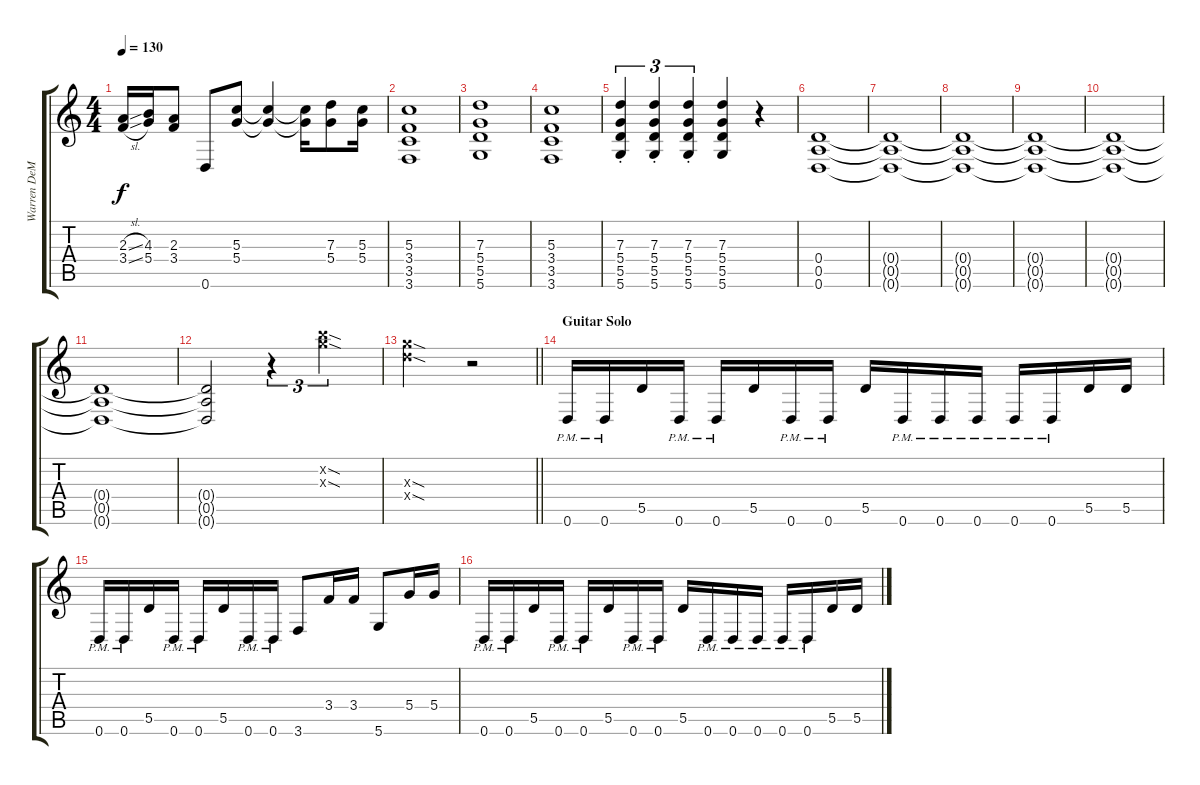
\track ("Warren DeMartini - Rhytm Guitar" "Warren DeM") {instrument distortionguitar}
\staff {score tabs}
\tuning (E4 B3 G3 D3 A2 D2) {hide}
\ts (4 4)
\tempo 130
\clef g2
\ks c
(2.3{sl t} 3.4{sl t}).16{dy f} (4.3 5.4).16 (2.3 3.4).8 0.6.8 (5.3 5.4).8 (5.3{t} 5.4{t}).4 (5.3{t} 5.4{t}).16 (7.3 5.4).8 (5.3 5.4).16 |
(5.3 3.4 3.5 3.6).1 |
(7.3 5.4 5.5 5.6).1 |
(5.3 3.4 3.5 3.6).1 |
(7.3{st} 5.4{st} 5.5{st} 5.6{st}).4{tu (3 2)} (7.3{st} 5.4{st} 5.5{st} 5.6{st}).4{tu (3 2)} (7.3{st} 5.4{st} 5.5{st} 5.6{st}).4{tu (3 2)} (7.3 5.4 5.5 5.6).4 r.4 |
(0.4 0.5 0.6).1 |
(0.4{t} 0.5{t} 0.6{t}).1 |
(0.4{t} 0.5{t} 0.6{t}).1 |
(0.4{t} 0.5{t} 0.6{t}).1 |
(0.4{t} 0.5{t} 0.6{t}).1 |
(0.4{t} 0.5{t} 0.6{t}).1 |
(0.4{t} 0.5{t} 0.6{t}).2 r.4{tu (3 2)} (12.2{sod x} 12.3{sod x}).2{tu (3 2)} |
\barLineRight lightlight
(12.3{sod x} 12.4{sod x}).2 r.2 |
\section ("" "Guitar Solo")
0.6{pm}.16 0.6{pm}.16 5.5.16 0.6{pm}.16 0.6{pm}.16 5.5.16 0.6{pm}.16 0.6{pm}.16 5.5.16 0.6{pm}.16 0.6{pm}.16 0.6{pm}.16 0.6{pm}.16 0.6{pm}.16 5.5.16 5.5.16 |
0.6{pm}.16 0.6{pm}.16 5.5.16 0.6{pm}.16 0.6{pm}.16 5.5.16 0.6{pm}.16 0.6{pm}.16 3.6.8 3.4.16 3.4.16 5.6.8 5.4.16 5.4.16 |
0.6{pm}.16 0.6{pm}.16 5.5.16 0.6{pm}.16 0.6{pm}.16 5.5.16 0.6{pm}.16 0.6{pm}.16 5.5.16 0.6{pm}.16 0.6{pm}.16 0.6{pm}.16 0.6{pm}.16 0.6{pm}.16 5.5.16 5.5.16
